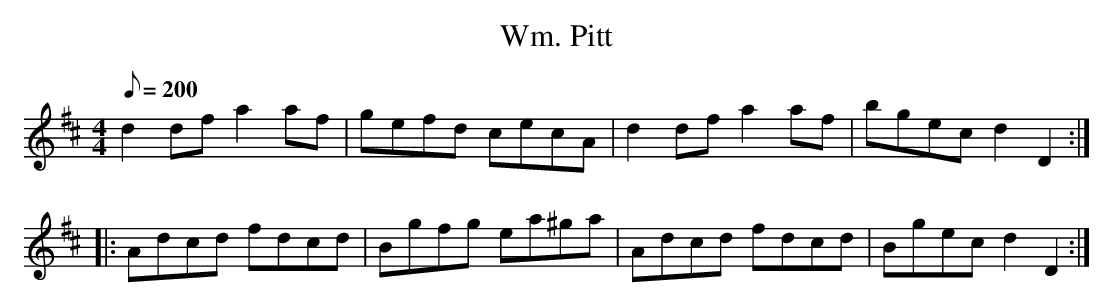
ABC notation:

X:1
T:Wm. Pitt
M:4/4
L:1/8
Q:200
K:D
d2dfa2af|gefd cecA|d2dfa2af|bgecd2D2:|!
|:Adcd fdcd|Bgfg ea^ga|Adcd fdcd|Bgecd2D2:|]
